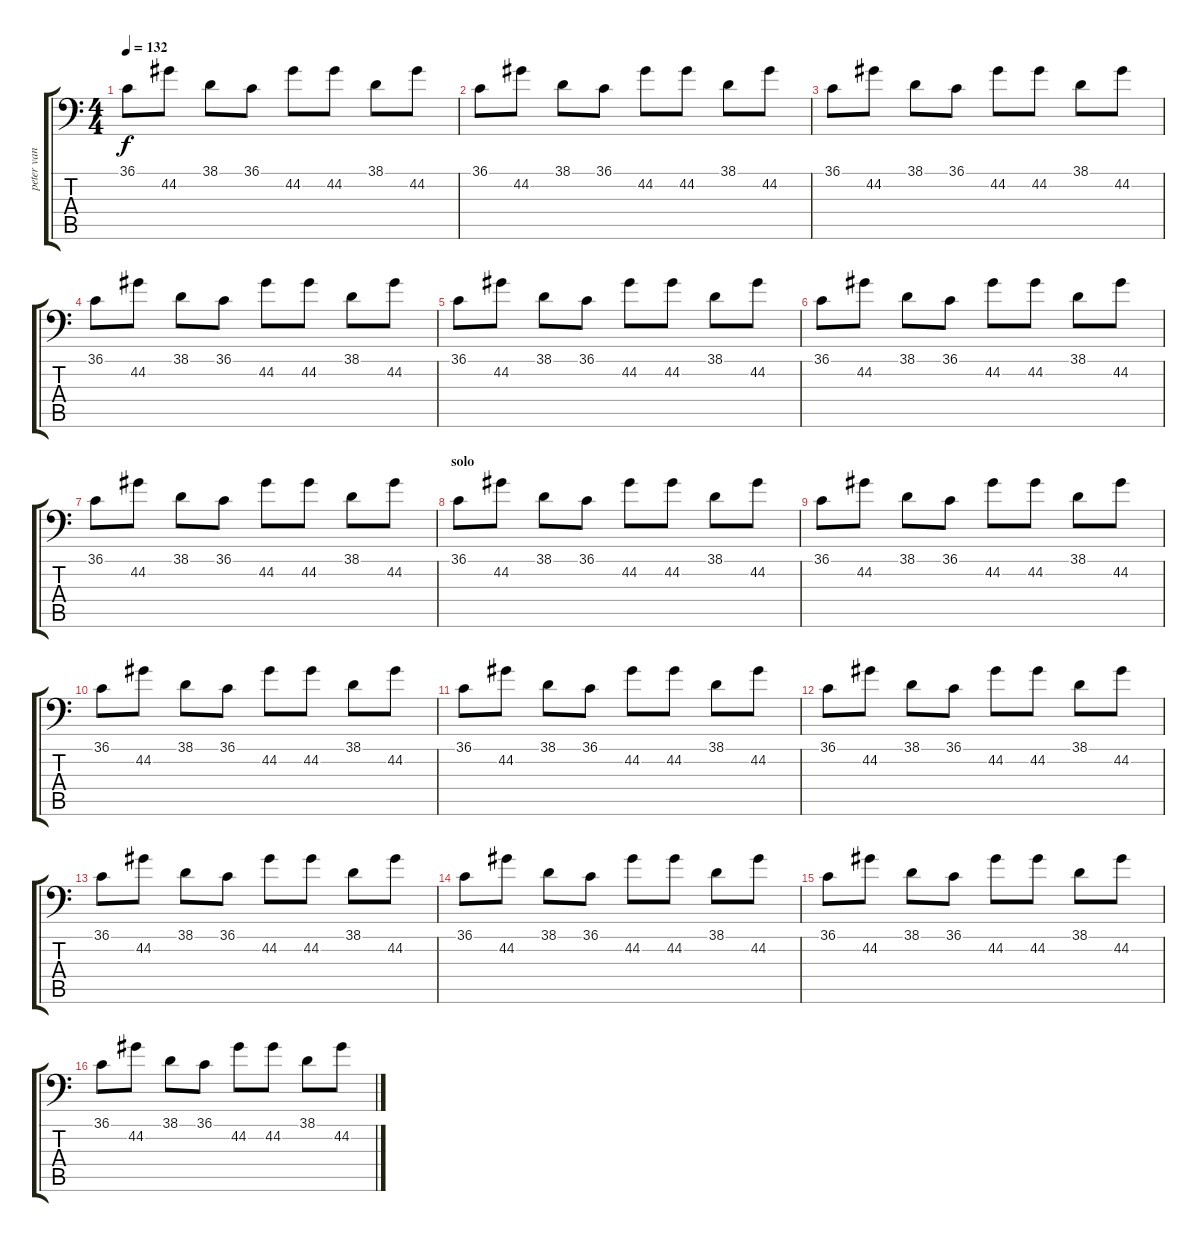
\track ("peter van hooke" "peter van ") {instrument acousticgrandpiano}
\staff {score tabs}
\tuning (C-1 C-1 C-1 C-1 C-1 C-1) {hide}
\ts (4 4)
\tempo 132
\clef f4
\ks c
36.1.8{dy f} 44.2.8 38.1.8 36.1.8 44.2.8 44.2.8 38.1.8 44.2.8 |
36.1.8 44.2.8 38.1.8 36.1.8 44.2.8 44.2.8 38.1.8 44.2.8 |
36.1.8 44.2.8 38.1.8 36.1.8 44.2.8 44.2.8 38.1.8 44.2.8 |
36.1.8 44.2.8 38.1.8 36.1.8 44.2.8 44.2.8 38.1.8 44.2.8 |
36.1.8 44.2.8 38.1.8 36.1.8 44.2.8 44.2.8 38.1.8 44.2.8 |
36.1.8 44.2.8 38.1.8 36.1.8 44.2.8 44.2.8 38.1.8 44.2.8 |
36.1.8 44.2.8 38.1.8 36.1.8 44.2.8 44.2.8 38.1.8 44.2.8 |
\section ("" "solo")
36.1.8 44.2.8 38.1.8 36.1.8 44.2.8 44.2.8 38.1.8 44.2.8 |
36.1.8 44.2.8 38.1.8 36.1.8 44.2.8 44.2.8 38.1.8 44.2.8 |
36.1.8 44.2.8 38.1.8 36.1.8 44.2.8 44.2.8 38.1.8 44.2.8 |
36.1.8 44.2.8 38.1.8 36.1.8 44.2.8 44.2.8 38.1.8 44.2.8 |
36.1.8 44.2.8 38.1.8 36.1.8 44.2.8 44.2.8 38.1.8 44.2.8 |
36.1.8 44.2.8 38.1.8 36.1.8 44.2.8 44.2.8 38.1.8 44.2.8 |
36.1.8 44.2.8 38.1.8 36.1.8 44.2.8 44.2.8 38.1.8 44.2.8 |
36.1.8 44.2.8 38.1.8 36.1.8 44.2.8 44.2.8 38.1.8 44.2.8 |
36.1.8 44.2.8 38.1.8 36.1.8 44.2.8 44.2.8 38.1.8 44.2.8
